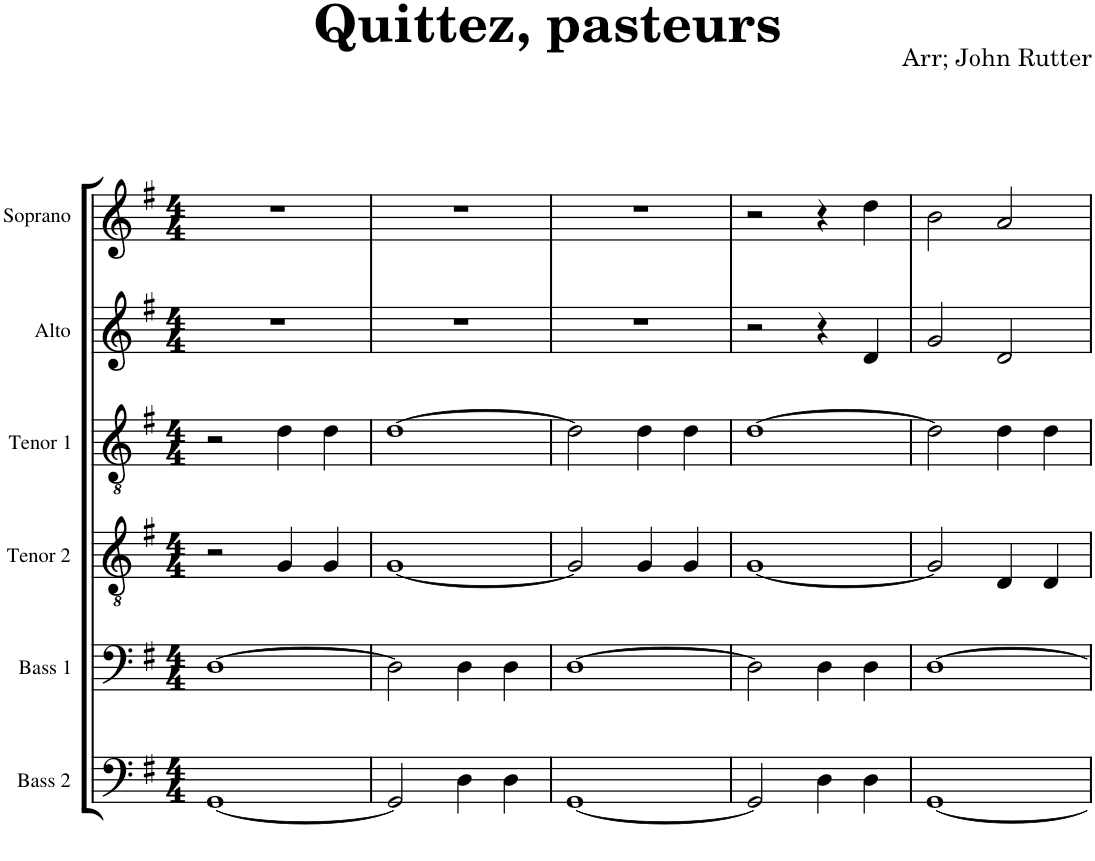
**kern	**kern	**kern	**kern	**kern	**kern
*part6	*part5	*part4	*part3	*part2	*part1
*staff6	*staff5	*staff4	*staff3	*staff2	*staff1
*I"Bass 2	*I"Bass 1	*I"Tenor 2	*I"Tenor 1	*I"Alto	*I"Soprano
*I'B2.	*I'B1.	*I'T2	*I'T1	*I'A.	*I'S.
*clefF4	*clefF4	*clefGv2	*clefGv2	*clefG2	*clefG2
*k[f#]	*k[f#]	*k[f#]	*k[f#]	*k[f#]	*k[f#]
*G:	*G:	*G:	*G:	*G:	*G:
*M4/4	*M4/4	*M4/4	*M4/4	*M4/4	*M4/4
=1	=1	=1	=1	=1	=1
[1GG	[1D	2r	2r	1r	1r
.	.	4G/	4d\	.	.
.	.	4G/	4d\	.	.
=2	=2	=2	=2	=2	=2
2GG/]	2D\]	[1G	[1d	1r	1r
4D\	4D\	.	.	.	.
4D\	4D\	.	.	.	.
=3	=3	=3	=3	=3	=3
[1GG	[1D	2G/]	2d\]	1r	1r
.	.	4G/	4d\	.	.
.	.	4G/	4d\	.	.
=4	=4	=4	=4	=4	=4
2GG/]	2D\]	[1G	[1d	2r	2r
4D\	4D\	.	.	4r	4r
4D\	4D\	.	.	4d/	4dd\
=5	=5	=5	=5	=5	=5
[1GG	[1D	2G/]	2d\]	2g/	2b\
.	.	4D/	4d\	2d/	2a/
.	.	4D/	4d\	.	.
=	=	=	=	=	=
*-	*-	*-	*-	*-	*-
